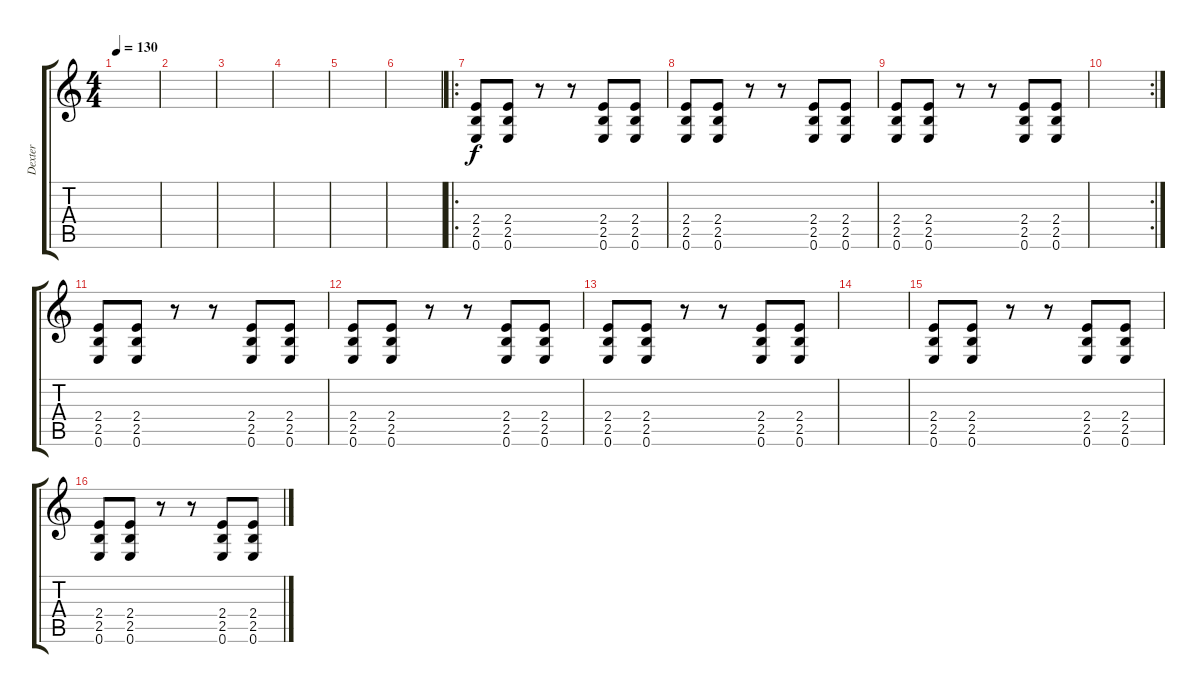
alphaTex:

\track ("Dexter" "Dexter") {instrument electricguitarmuted}
\staff {score tabs}
\tuning (E4 B3 G3 D3 A2 E2) {hide}
\ts (4 4)
\tempo 130
\clef g2
\ks c
|
|
|
|
|
|
\ro
(2.4 2.5 0.6).8 (2.4 2.5 0.6).8 r.8 r.8 (2.4 2.5 0.6).8 (2.4 2.5 0.6).8 |
(2.4 2.5 0.6).8 (2.4 2.5 0.6).8 r.8 r.8 (2.4 2.5 0.6).8 (2.4 2.5 0.6).8 |
(2.4 2.5 0.6).8 (2.4 2.5 0.6).8 r.8 r.8 (2.4 2.5 0.6).8 (2.4 2.5 0.6).8 |
\rc 2
|
(2.4 2.5 0.6).8 (2.4 2.5 0.6).8 r.8 r.8 (2.4 2.5 0.6).8 (2.4 2.5 0.6).8 |
(2.4 2.5 0.6).8 (2.4 2.5 0.6).8 r.8 r.8 (2.4 2.5 0.6).8 (2.4 2.5 0.6).8 |
(2.4 2.5 0.6).8 (2.4 2.5 0.6).8 r.8 r.8 (2.4 2.5 0.6).8 (2.4 2.5 0.6).8 |
|
(2.4 2.5 0.6).8 (2.4 2.5 0.6).8 r.8 r.8 (2.4 2.5 0.6).8 (2.4 2.5 0.6).8 |
(2.4 2.5 0.6).8 (2.4 2.5 0.6).8 r.8 r.8 (2.4 2.5 0.6).8 (2.4 2.5 0.6).8
